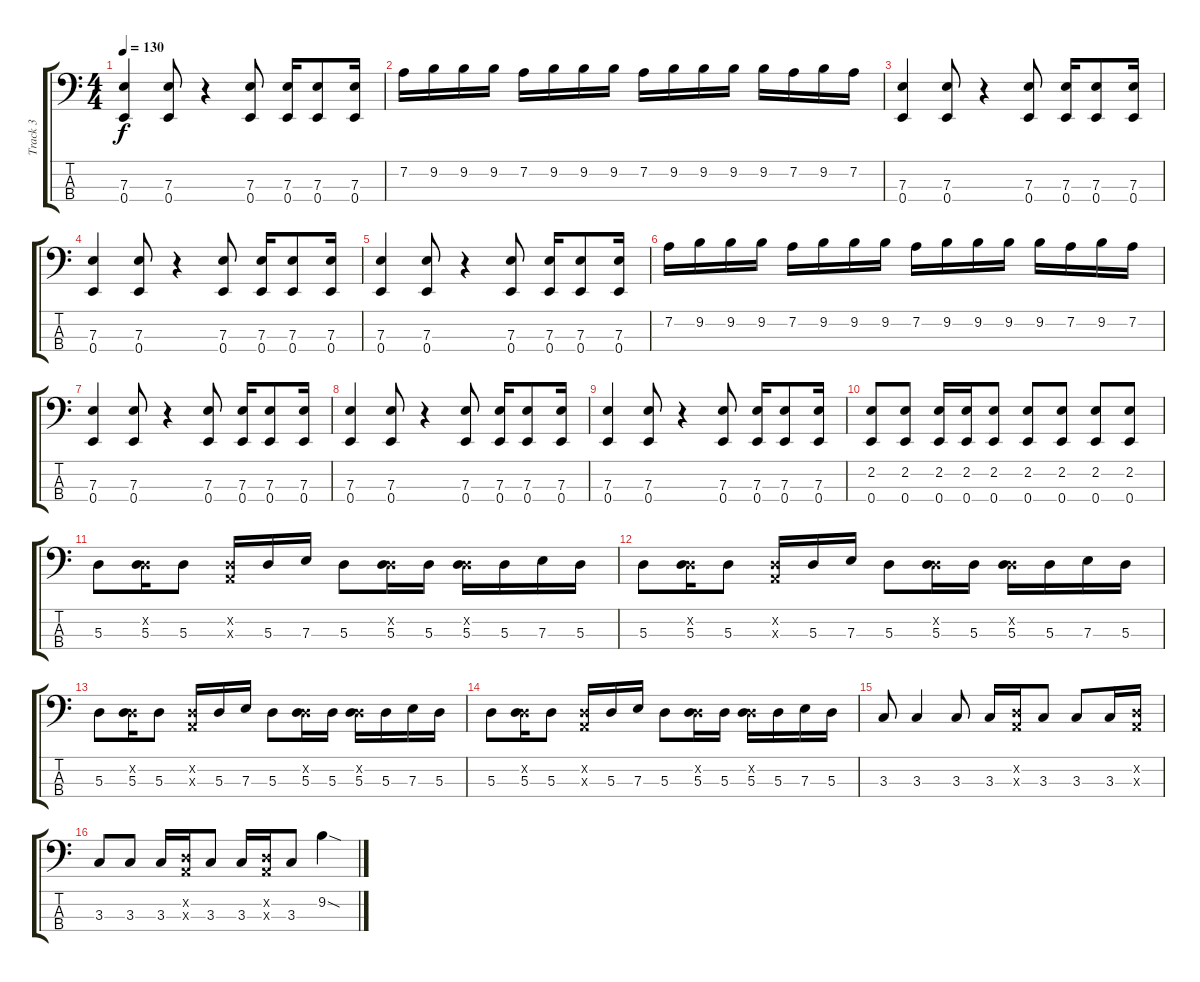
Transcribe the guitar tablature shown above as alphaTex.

\track ("Track 3" "Track 3") {instrument electricbassfinger}
\staff {score tabs}
\tuning (G2 D2 A1 E1) {hide}
\ts (4 4)
\tempo 130
\clef f4
\ks c
(7.3 0.4).4{dy f} (7.3 0.4).8 r.4 (7.3 0.4).8 (7.3 0.4).16 (7.3 0.4).8 (7.3 0.4).16 |
7.2.16 9.2.16 9.2.16 9.2.16 7.2.16 9.2.16 9.2.16 9.2.16 7.2.16 9.2.16 9.2.16 9.2.16 9.2.16 7.2.16 9.2.16 7.2.16 |
(7.3 0.4).4 (7.3 0.4).8 r.4 (7.3 0.4).8 (7.3 0.4).16 (7.3 0.4).8 (7.3 0.4).16 |
(7.3 0.4).4 (7.3 0.4).8 r.4 (7.3 0.4).8 (7.3 0.4).16 (7.3 0.4).8 (7.3 0.4).16 |
(7.3 0.4).4 (7.3 0.4).8 r.4 (7.3 0.4).8 (7.3 0.4).16 (7.3 0.4).8 (7.3 0.4).16 |
7.2.16 9.2.16 9.2.16 9.2.16 7.2.16 9.2.16 9.2.16 9.2.16 7.2.16 9.2.16 9.2.16 9.2.16 9.2.16 7.2.16 9.2.16 7.2.16 |
(7.3 0.4).4 (7.3 0.4).8 r.4 (7.3 0.4).8 (7.3 0.4).16 (7.3 0.4).8 (7.3 0.4).16 |
(7.3 0.4).4 (7.3 0.4).8 r.4 (7.3 0.4).8 (7.3 0.4).16 (7.3 0.4).8 (7.3 0.4).16 |
(7.3 0.4).4 (7.3 0.4).8 r.4 (7.3 0.4).8 (7.3 0.4).16 (7.3 0.4).8 (7.3 0.4).16 |
(2.2 0.4).8 (2.2 0.4).8 (2.2 0.4).16 (2.2 0.4).16 (2.2 0.4).8 (2.2 0.4).8 (2.2 0.4).8 (2.2 0.4).8 (2.2 0.4).8 |
5.3.8 (0.2{x} 5.3).16 5.3.8 (0.2{x} 0.3{x}).16 5.3.16 7.3.16 5.3.8 (0.2{x} 5.3).16 5.3.16 (0.2{x} 5.3).16 5.3.16 7.3.16 5.3.16 |
5.3.8 (0.2{x} 5.3).16 5.3.8 (0.2{x} 0.3{x}).16 5.3.16 7.3.16 5.3.8 (0.2{x} 5.3).16 5.3.16 (0.2{x} 5.3).16 5.3.16 7.3.16 5.3.16 |
5.3.8 (0.2{x} 5.3).16 5.3.8 (0.2{x} 0.3{x}).16 5.3.16 7.3.16 5.3.8 (0.2{x} 5.3).16 5.3.16 (0.2{x} 5.3).16 5.3.16 7.3.16 5.3.16 |
5.3.8 (0.2{x} 5.3).16 5.3.8 (0.2{x} 0.3{x}).16 5.3.16 7.3.16 5.3.8 (0.2{x} 5.3).16 5.3.16 (0.2{x} 5.3).16 5.3.16 7.3.16 5.3.16 |
3.3.8 3.3.4 3.3.8 3.3.16 (0.2{x} 0.3{x}).16 3.3.8 3.3.8 3.3.16 (0.2{x} 0.3{x}).16 |
3.3.8 3.3.8 3.3.16 (0.2{x} 0.3{x}).16 3.3.8 3.3.16 (0.2{x} 0.3{x}).16 3.3.8 9.2{sod}.4
